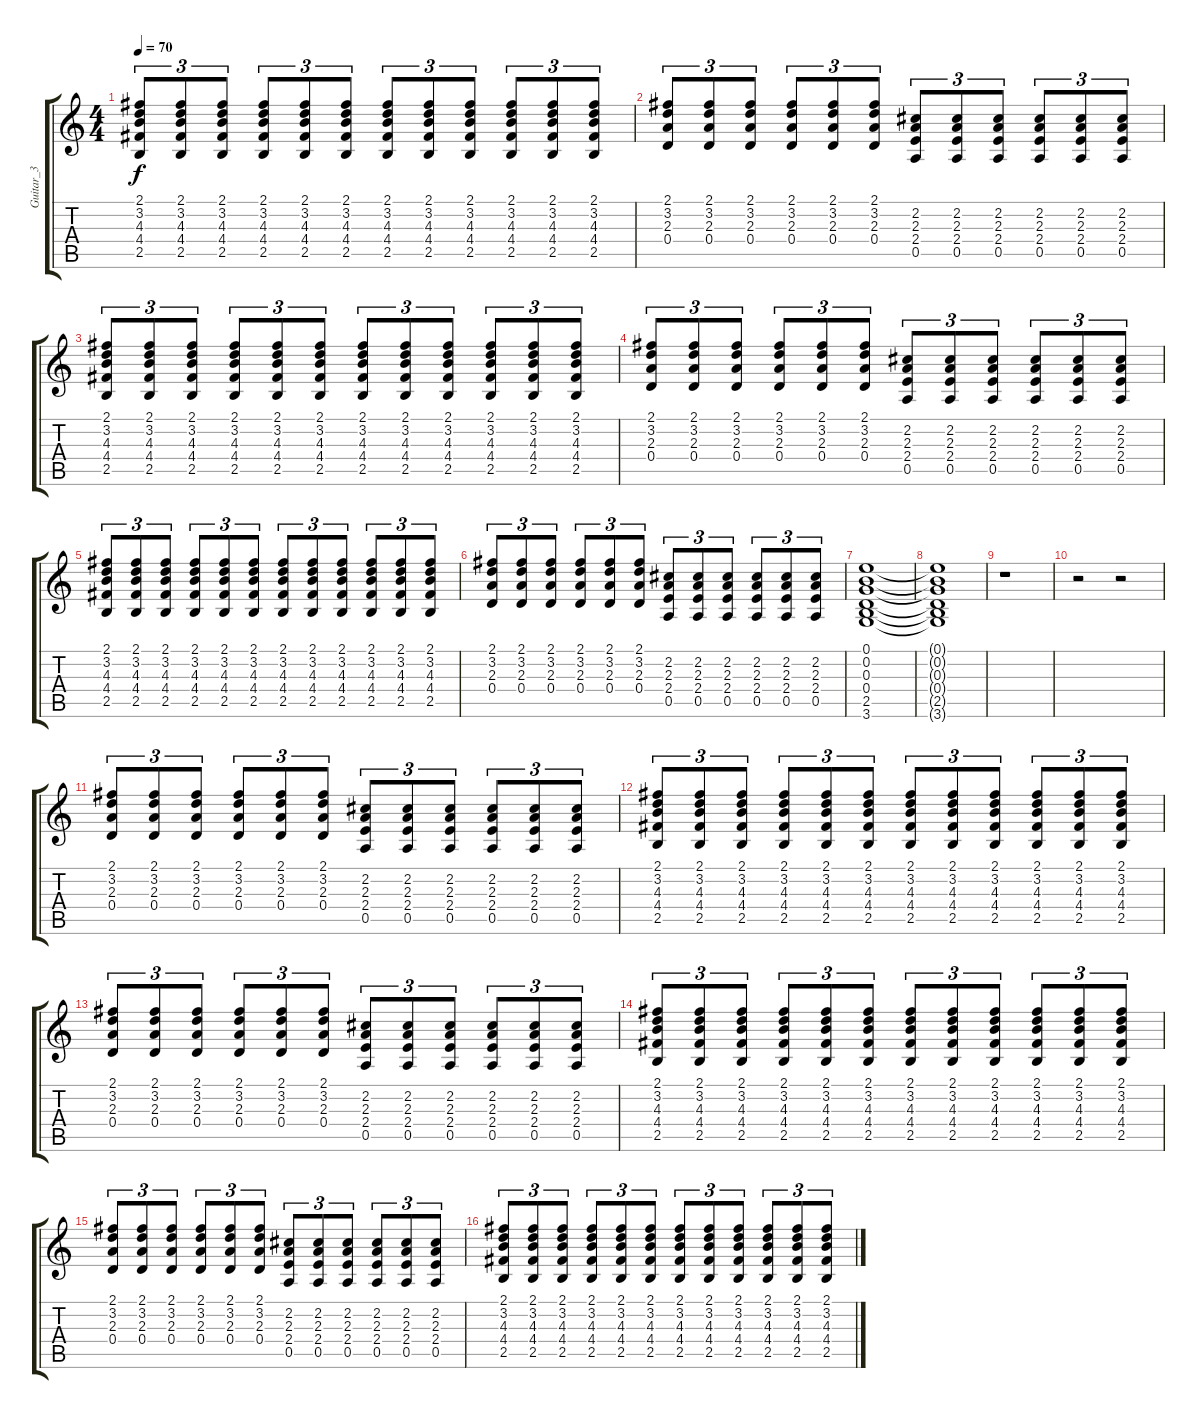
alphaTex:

\track ("Guitar_3" "Guitar_3") {instrument electricguitarclean}
\staff {score tabs}
\tuning (E4 B3 G3 D3 A2 E2) {hide}
\ts (4 4)
\tempo 70
\clef g2
\ks c
(2.1 3.2 4.3 4.4 2.5).8{tu (3 2) dy f} (2.1 3.2 4.3 4.4 2.5).8{tu (3 2)} (2.1 3.2 4.3 4.4 2.5).8{tu (3 2)} (2.1 3.2 4.3 4.4 2.5).8{tu (3 2)} (2.1 3.2 4.3 4.4 2.5).8{tu (3 2)} (2.1 3.2 4.3 4.4 2.5).8{tu (3 2)} (2.1 3.2 4.3 4.4 2.5).8{tu (3 2)} (2.1 3.2 4.3 4.4 2.5).8{tu (3 2)} (2.1 3.2 4.3 4.4 2.5).8{tu (3 2)} (2.1 3.2 4.3 4.4 2.5).8{tu (3 2)} (2.1 3.2 4.3 4.4 2.5).8{tu (3 2)} (2.1 3.2 4.3 4.4 2.5).8{tu (3 2)} |
(2.1 3.2 2.3 0.4).8{tu (3 2)} (2.1 3.2 2.3 0.4).8{tu (3 2)} (2.1 3.2 2.3 0.4).8{tu (3 2)} (2.1 3.2 2.3 0.4).8{tu (3 2)} (2.1 3.2 2.3 0.4).8{tu (3 2)} (2.1 3.2 2.3 0.4).8{tu (3 2)} (2.2 2.3 2.4 0.5).8{tu (3 2)} (2.2 2.3 2.4 0.5).8{tu (3 2)} (2.2 2.3 2.4 0.5).8{tu (3 2)} (2.2 2.3 2.4 0.5).8{tu (3 2)} (2.2 2.3 2.4 0.5).8{tu (3 2)} (2.2 2.3 2.4 0.5).8{tu (3 2)} |
(2.1 3.2 4.3 4.4 2.5).8{tu (3 2)} (2.1 3.2 4.3 4.4 2.5).8{tu (3 2)} (2.1 3.2 4.3 4.4 2.5).8{tu (3 2)} (2.1 3.2 4.3 4.4 2.5).8{tu (3 2)} (2.1 3.2 4.3 4.4 2.5).8{tu (3 2)} (2.1 3.2 4.3 4.4 2.5).8{tu (3 2)} (2.1 3.2 4.3 4.4 2.5).8{tu (3 2)} (2.1 3.2 4.3 4.4 2.5).8{tu (3 2)} (2.1 3.2 4.3 4.4 2.5).8{tu (3 2)} (2.1 3.2 4.3 4.4 2.5).8{tu (3 2)} (2.1 3.2 4.3 4.4 2.5).8{tu (3 2)} (2.1 3.2 4.3 4.4 2.5).8{tu (3 2)} |
(2.1 3.2 2.3 0.4).8{tu (3 2)} (2.1 3.2 2.3 0.4).8{tu (3 2)} (2.1 3.2 2.3 0.4).8{tu (3 2)} (2.1 3.2 2.3 0.4).8{tu (3 2)} (2.1 3.2 2.3 0.4).8{tu (3 2)} (2.1 3.2 2.3 0.4).8{tu (3 2)} (2.2 2.3 2.4 0.5).8{tu (3 2)} (2.2 2.3 2.4 0.5).8{tu (3 2)} (2.2 2.3 2.4 0.5).8{tu (3 2)} (2.2 2.3 2.4 0.5).8{tu (3 2)} (2.2 2.3 2.4 0.5).8{tu (3 2)} (2.2 2.3 2.4 0.5).8{tu (3 2)} |
(2.1 3.2 4.3 4.4 2.5).8{tu (3 2)} (2.1 3.2 4.3 4.4 2.5).8{tu (3 2)} (2.1 3.2 4.3 4.4 2.5).8{tu (3 2)} (2.1 3.2 4.3 4.4 2.5).8{tu (3 2)} (2.1 3.2 4.3 4.4 2.5).8{tu (3 2)} (2.1 3.2 4.3 4.4 2.5).8{tu (3 2)} (2.1 3.2 4.3 4.4 2.5).8{tu (3 2)} (2.1 3.2 4.3 4.4 2.5).8{tu (3 2)} (2.1 3.2 4.3 4.4 2.5).8{tu (3 2)} (2.1 3.2 4.3 4.4 2.5).8{tu (3 2)} (2.1 3.2 4.3 4.4 2.5).8{tu (3 2)} (2.1 3.2 4.3 4.4 2.5).8{tu (3 2)} |
(2.1 3.2 2.3 0.4).8{tu (3 2)} (2.1 3.2 2.3 0.4).8{tu (3 2)} (2.1 3.2 2.3 0.4).8{tu (3 2)} (2.1 3.2 2.3 0.4).8{tu (3 2)} (2.1 3.2 2.3 0.4).8{tu (3 2)} (2.1 3.2 2.3 0.4).8{tu (3 2)} (2.2 2.3 2.4 0.5).8{tu (3 2)} (2.2 2.3 2.4 0.5).8{tu (3 2)} (2.2 2.3 2.4 0.5).8{tu (3 2)} (2.2 2.3 2.4 0.5).8{tu (3 2)} (2.2 2.3 2.4 0.5).8{tu (3 2)} (2.2 2.3 2.4 0.5).8{tu (3 2)} |
(0.1 0.2 0.3 0.4 2.5 3.6).1 |
(0.1{t} 0.2{t} 0.3{t} 0.4{t} 2.5{t} 3.6{t}).1 |
r.1 |
r.2 r.2 |
(2.1 3.2 2.3 0.4).8{tu (3 2)} (2.1 3.2 2.3 0.4).8{tu (3 2)} (2.1 3.2 2.3 0.4).8{tu (3 2)} (2.1 3.2 2.3 0.4).8{tu (3 2)} (2.1 3.2 2.3 0.4).8{tu (3 2)} (2.1 3.2 2.3 0.4).8{tu (3 2)} (2.2 2.3 2.4 0.5).8{tu (3 2)} (2.2 2.3 2.4 0.5).8{tu (3 2)} (2.2 2.3 2.4 0.5).8{tu (3 2)} (2.2 2.3 2.4 0.5).8{tu (3 2)} (2.2 2.3 2.4 0.5).8{tu (3 2)} (2.2 2.3 2.4 0.5).8{tu (3 2)} |
(2.1 3.2 4.3 4.4 2.5).8{tu (3 2)} (2.1 3.2 4.3 4.4 2.5).8{tu (3 2)} (2.1 3.2 4.3 4.4 2.5).8{tu (3 2)} (2.1 3.2 4.3 4.4 2.5).8{tu (3 2)} (2.1 3.2 4.3 4.4 2.5).8{tu (3 2)} (2.1 3.2 4.3 4.4 2.5).8{tu (3 2)} (2.1 3.2 4.3 4.4 2.5).8{tu (3 2)} (2.1 3.2 4.3 4.4 2.5).8{tu (3 2)} (2.1 3.2 4.3 4.4 2.5).8{tu (3 2)} (2.1 3.2 4.3 4.4 2.5).8{tu (3 2)} (2.1 3.2 4.3 4.4 2.5).8{tu (3 2)} (2.1 3.2 4.3 4.4 2.5).8{tu (3 2)} |
(2.1 3.2 2.3 0.4).8{tu (3 2)} (2.1 3.2 2.3 0.4).8{tu (3 2)} (2.1 3.2 2.3 0.4).8{tu (3 2)} (2.1 3.2 2.3 0.4).8{tu (3 2)} (2.1 3.2 2.3 0.4).8{tu (3 2)} (2.1 3.2 2.3 0.4).8{tu (3 2)} (2.2 2.3 2.4 0.5).8{tu (3 2)} (2.2 2.3 2.4 0.5).8{tu (3 2)} (2.2 2.3 2.4 0.5).8{tu (3 2)} (2.2 2.3 2.4 0.5).8{tu (3 2)} (2.2 2.3 2.4 0.5).8{tu (3 2)} (2.2 2.3 2.4 0.5).8{tu (3 2)} |
(2.1 3.2 4.3 4.4 2.5).8{tu (3 2)} (2.1 3.2 4.3 4.4 2.5).8{tu (3 2)} (2.1 3.2 4.3 4.4 2.5).8{tu (3 2)} (2.1 3.2 4.3 4.4 2.5).8{tu (3 2)} (2.1 3.2 4.3 4.4 2.5).8{tu (3 2)} (2.1 3.2 4.3 4.4 2.5).8{tu (3 2)} (2.1 3.2 4.3 4.4 2.5).8{tu (3 2)} (2.1 3.2 4.3 4.4 2.5).8{tu (3 2)} (2.1 3.2 4.3 4.4 2.5).8{tu (3 2)} (2.1 3.2 4.3 4.4 2.5).8{tu (3 2)} (2.1 3.2 4.3 4.4 2.5).8{tu (3 2)} (2.1 3.2 4.3 4.4 2.5).8{tu (3 2)} |
(2.1 3.2 2.3 0.4).8{tu (3 2)} (2.1 3.2 2.3 0.4).8{tu (3 2)} (2.1 3.2 2.3 0.4).8{tu (3 2)} (2.1 3.2 2.3 0.4).8{tu (3 2)} (2.1 3.2 2.3 0.4).8{tu (3 2)} (2.1 3.2 2.3 0.4).8{tu (3 2)} (2.2 2.3 2.4 0.5).8{tu (3 2)} (2.2 2.3 2.4 0.5).8{tu (3 2)} (2.2 2.3 2.4 0.5).8{tu (3 2)} (2.2 2.3 2.4 0.5).8{tu (3 2)} (2.2 2.3 2.4 0.5).8{tu (3 2)} (2.2 2.3 2.4 0.5).8{tu (3 2)} |
(2.1 3.2 4.3 4.4 2.5).8{tu (3 2)} (2.1 3.2 4.3 4.4 2.5).8{tu (3 2)} (2.1 3.2 4.3 4.4 2.5).8{tu (3 2)} (2.1 3.2 4.3 4.4 2.5).8{tu (3 2)} (2.1 3.2 4.3 4.4 2.5).8{tu (3 2)} (2.1 3.2 4.3 4.4 2.5).8{tu (3 2)} (2.1 3.2 4.3 4.4 2.5).8{tu (3 2)} (2.1 3.2 4.3 4.4 2.5).8{tu (3 2)} (2.1 3.2 4.3 4.4 2.5).8{tu (3 2)} (2.1 3.2 4.3 4.4 2.5).8{tu (3 2)} (2.1 3.2 4.3 4.4 2.5).8{tu (3 2)} (2.1 3.2 4.3 4.4 2.5).8{tu (3 2)}
